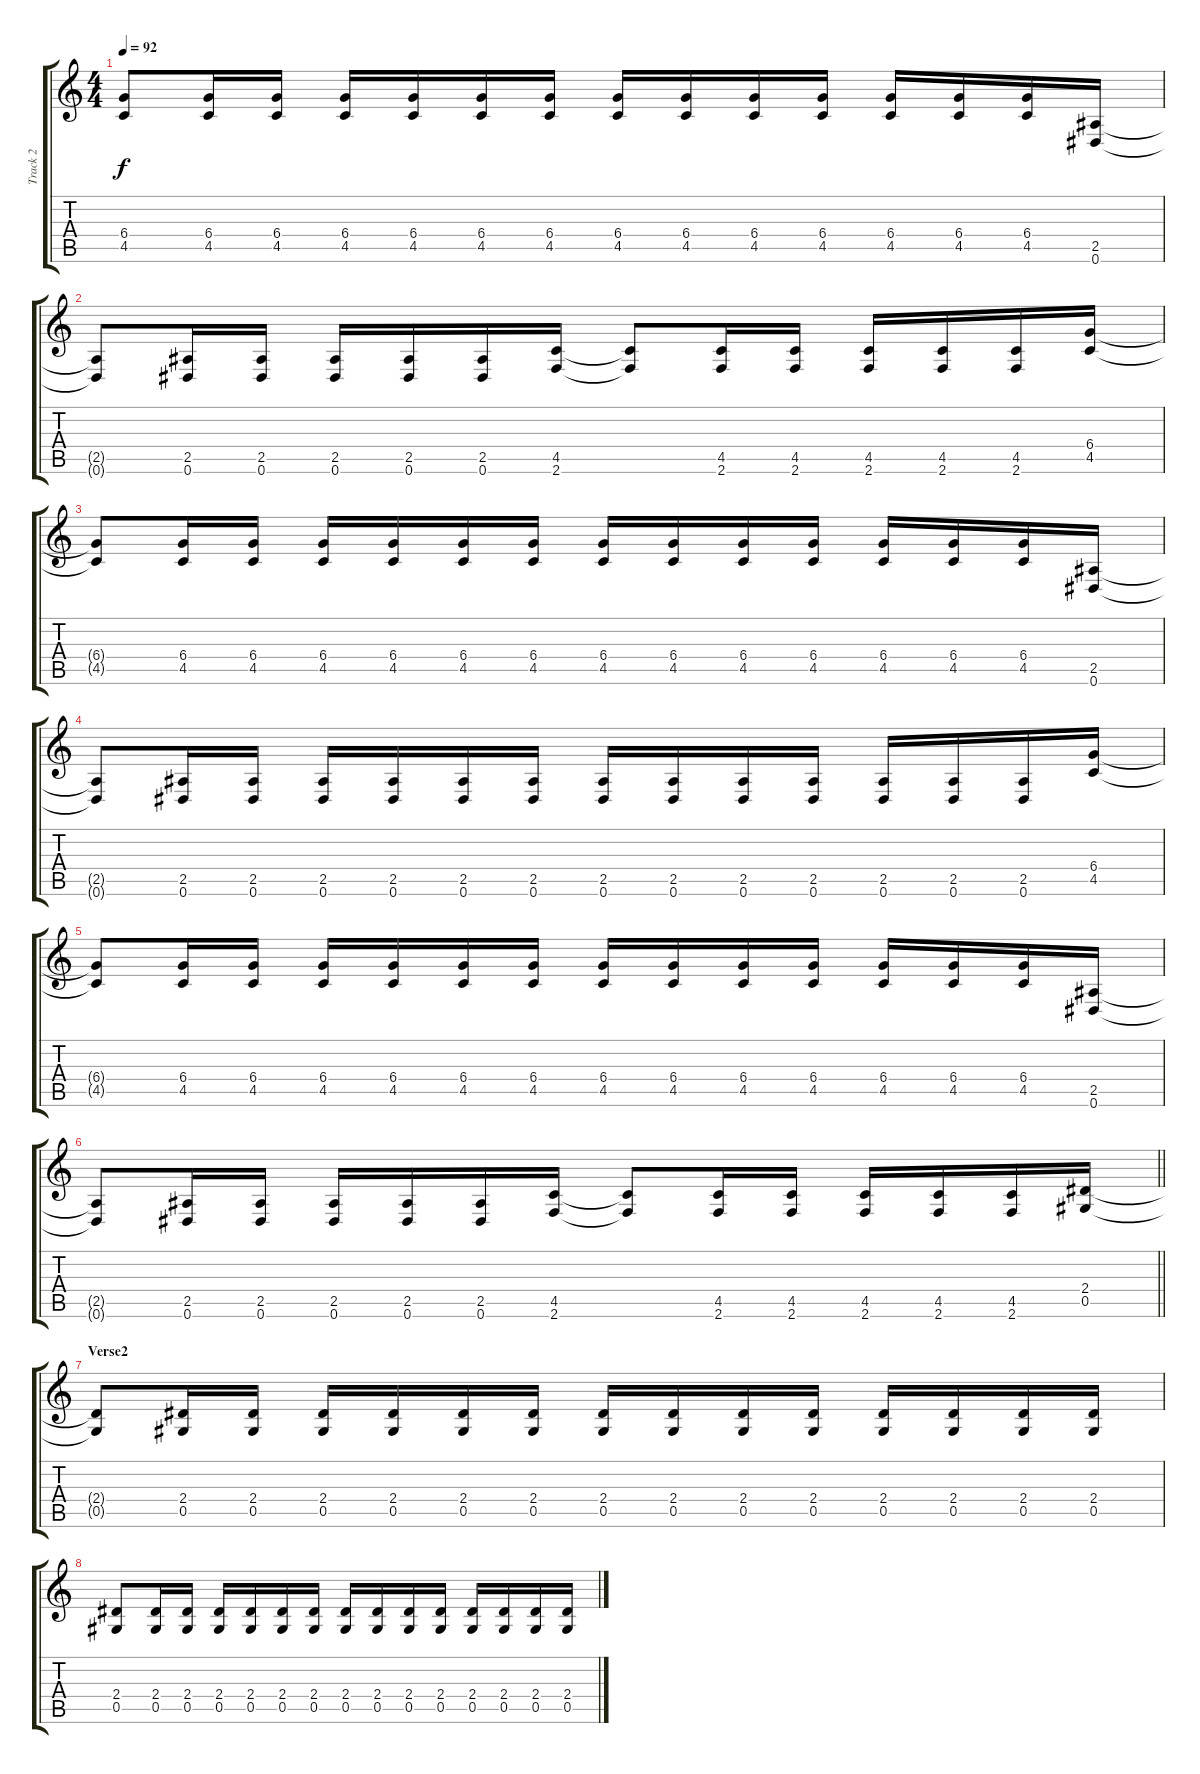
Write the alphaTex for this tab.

\track ("Track 2" "Track 2") {instrument distortionguitar}
\staff {score tabs}
\tuning (Eb4 Bb3 Gb3 Db3 Ab2 Eb2) {hide}
\ts (4 4)
\tempo 92
\clef g2
\ks c
(6.4{t} 4.5{t}).8{dy f} (6.4 4.5).16 (6.4 4.5).16 (6.4 4.5).16 (6.4 4.5).16 (6.4 4.5).16 (6.4 4.5).16 (6.4 4.5).16 (6.4 4.5).16 (6.4 4.5).16 (6.4 4.5).16 (6.4 4.5).16 (6.4 4.5).16 (6.4 4.5).16 (2.5 0.6).16 |
(2.5{t} 0.6{t}).8 (2.5 0.6).16 (2.5 0.6).16 (2.5 0.6).16 (2.5 0.6).16 (2.5 0.6).16 (4.5 2.6).16 (4.5{t} 2.6{t}).8 (4.5 2.6).16 (4.5 2.6).16 (4.5 2.6).16 (4.5 2.6).16 (4.5 2.6).16 (6.4 4.5).16 |
(6.4{t} 4.5{t}).8 (6.4 4.5).16 (6.4 4.5).16 (6.4 4.5).16 (6.4 4.5).16 (6.4 4.5).16 (6.4 4.5).16 (6.4 4.5).16 (6.4 4.5).16 (6.4 4.5).16 (6.4 4.5).16 (6.4 4.5).16 (6.4 4.5).16 (6.4 4.5).16 (2.5 0.6).16 |
(2.5{t} 0.6{t}).8 (2.5 0.6).16 (2.5 0.6).16 (2.5 0.6).16 (2.5 0.6).16 (2.5 0.6).16 (2.5 0.6).16 (2.5 0.6).16 (2.5 0.6).16 (2.5 0.6).16 (2.5 0.6).16 (2.5 0.6).16 (2.5 0.6).16 (2.5 0.6).16 (6.4 4.5).16 |
(6.4{t} 4.5{t}).8 (6.4 4.5).16 (6.4 4.5).16 (6.4 4.5).16 (6.4 4.5).16 (6.4 4.5).16 (6.4 4.5).16 (6.4 4.5).16 (6.4 4.5).16 (6.4 4.5).16 (6.4 4.5).16 (6.4 4.5).16 (6.4 4.5).16 (6.4 4.5).16 (2.5 0.6).16 |
\barLineRight lightlight
(2.5{t} 0.6{t}).8 (2.5 0.6).16 (2.5 0.6).16 (2.5 0.6).16 (2.5 0.6).16 (2.5 0.6).16 (4.5 2.6).16 (4.5{t} 2.6{t}).8 (4.5 2.6).16 (4.5 2.6).16 (4.5 2.6).16 (4.5 2.6).16 (4.5 2.6).16 (2.4 0.5).16 |
\section ("" "Verse2")
(2.4{t} 0.5{t}).8 (2.4 0.5).16 (2.4 0.5).16 (2.4 0.5).16 (2.4 0.5).16 (2.4 0.5).16 (2.4 0.5).16 (2.4 0.5).16 (2.4 0.5).16 (2.4 0.5).16 (2.4 0.5).16 (2.4 0.5).16 (2.4 0.5).16 (2.4 0.5).16 (2.4 0.5).16 |
(2.4 0.5).8 (2.4 0.5).16 (2.4 0.5).16 (2.4 0.5).16 (2.4 0.5).16 (2.4 0.5).16 (2.4 0.5).16 (2.4 0.5).16 (2.4 0.5).16 (2.4 0.5).16 (2.4 0.5).16 (2.4 0.5).16 (2.4 0.5).16 (2.4 0.5).16 (2.4 0.5).16
